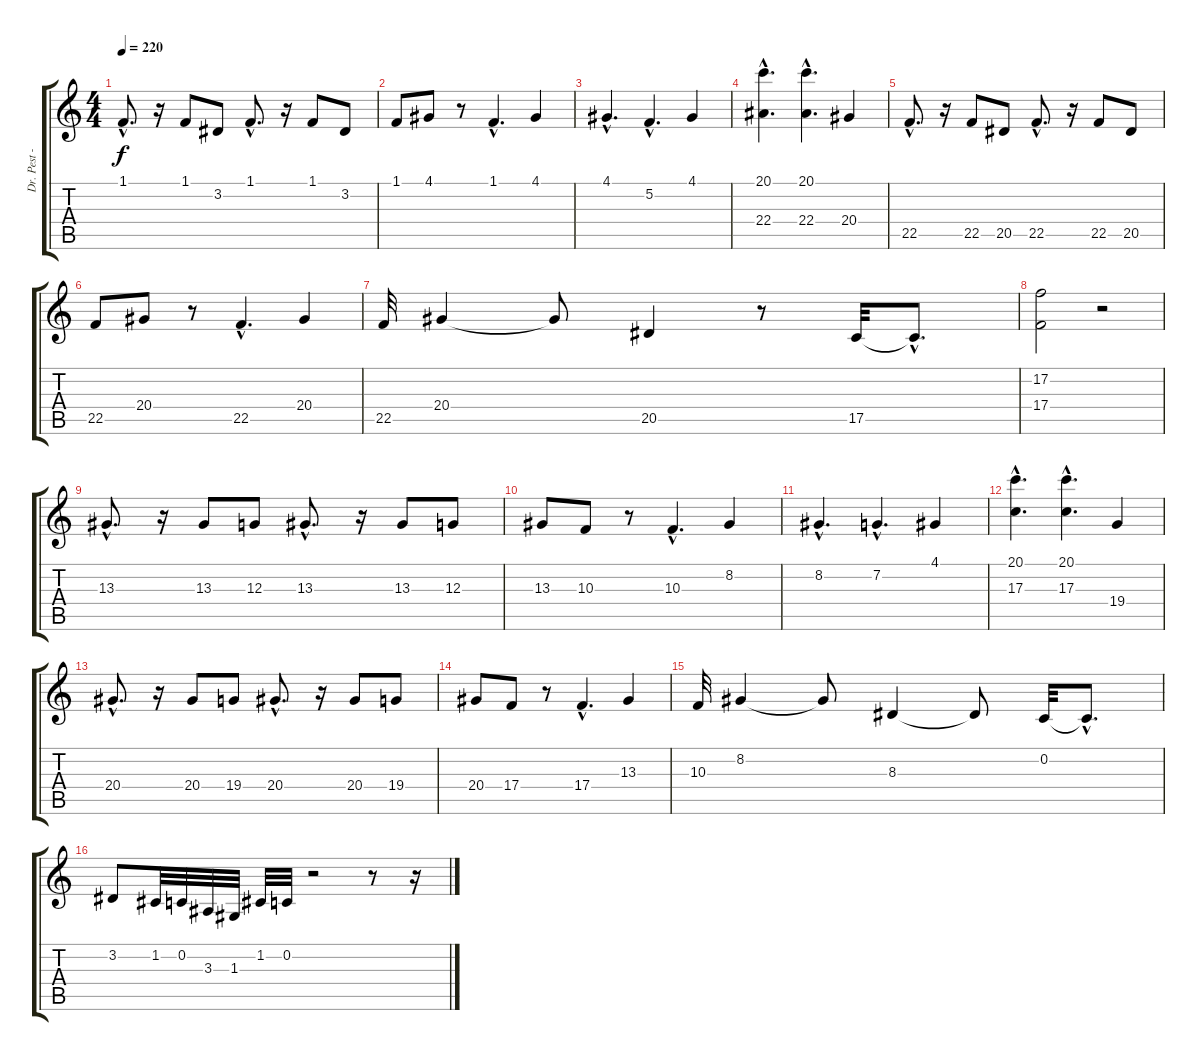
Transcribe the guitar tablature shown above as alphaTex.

\track ("Dr. Pest - Keyboard" "Dr. Pest -") {instrument tremolostrings}
\staff {score tabs}
\tuning (E4 C4 G3 C3 G2 C2) {hide}
\ts (4 4)
\tempo 220
\clef g2
\ks c
1.1{hac}.8{d dy f} r.16 1.1.8 3.2.8 1.1{hac}.8{d} r.16 1.1.8 3.2.8 |
1.1.8 4.1.8 r.8 1.1{hac}.4{d} 4.1.4 |
4.1{hac}.4{d} 5.2{hac}.4{d} 4.1.4 |
(20.1{hac} 22.4{hac}).4{d} (20.1{hac} 22.4).4{d} 20.4.4 |
22.5{hac}.8{d} r.16 22.5.8 20.5.8 22.5{hac}.8{d} r.16 22.5.8 20.5.8 |
22.5.8 20.4.8 r.8 22.5{hac}.4{d} 20.4.4 |
22.5.32 20.4.4 20.4{t}.8 20.5.4 r.8 17.5.32 17.5{hac t}.8{d} |
(17.2 17.4).2 r.2 |
13.3{hac}.8{d} r.16 13.3.8 12.3.8 13.3{hac}.8{d} r.16 13.3.8 12.3.8 |
13.3.8 10.3.8 r.8 10.3{hac}.4{d} 8.2.4 |
8.2{hac}.4{d} 7.2{hac}.4{d} 4.1.4 |
(20.1{hac} 17.3{hac}).4{d} (20.1{hac} 17.3).4{d} 19.4.4 |
20.4{hac}.8{d} r.16 20.4.8 19.4.8 20.4{hac}.8{d} r.16 20.4.8 19.4.8 |
20.4.8 17.4.8 r.8 17.4{hac}.4{d} 13.3.4 |
10.3.32 8.2.4 8.2{t}.8 8.3.4 8.3{t}.8 0.2.32 0.2{hac t}.8{d} |
3.2.8 1.2.32 0.2.32 3.3.32 1.3.32 1.2.32 0.2.32 r.2 r.8 r.16
